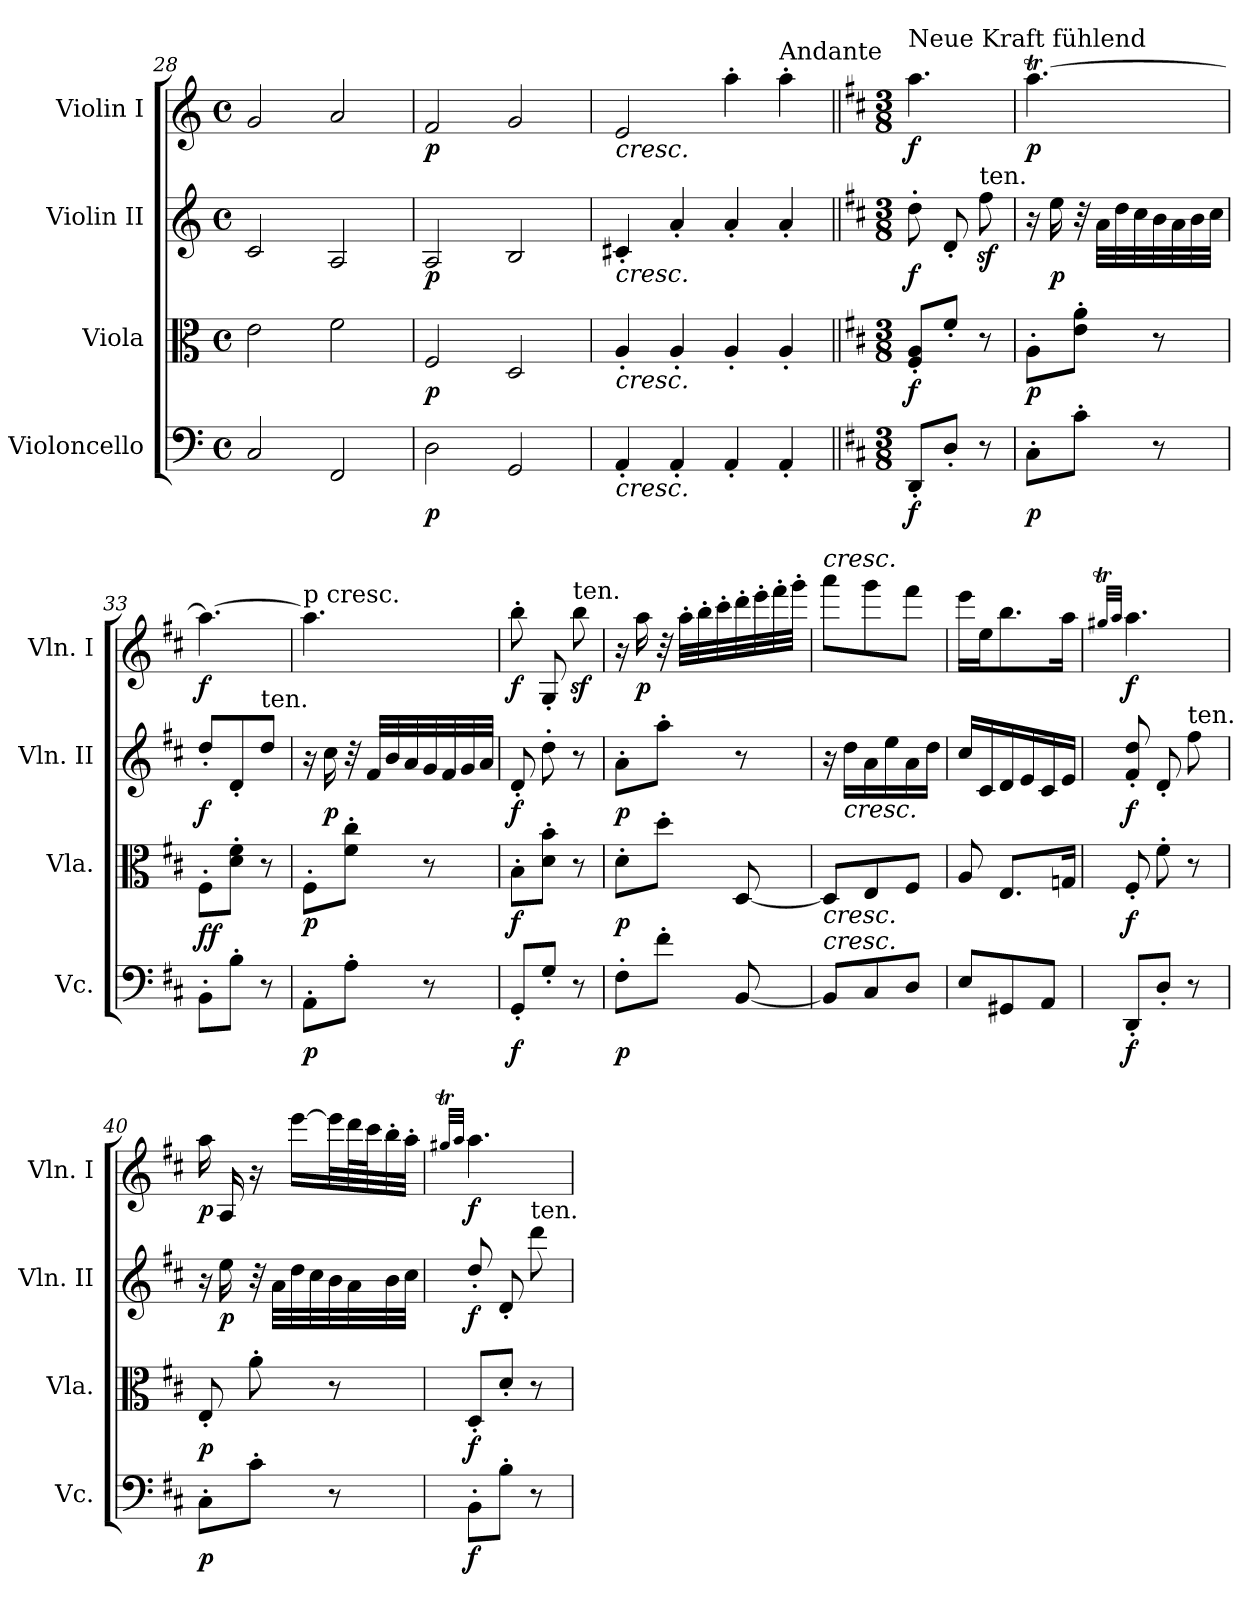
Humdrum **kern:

**kern	**dynam	**kern	**dynam	**kern	**dynam	**kern	**dynam
*part4	*part4	*part3	*part3	*part2	*part2	*part1	*part1
*staff4	*staff4	*staff3	*staff3	*staff2	*staff2	*staff1	*staff1
*I"Violoncello	*	*I"Viola	*	*I"Violin II	*	*I"Violin I	*
*I'Vc.	*	*I'Vla.	*	*I'Vln. II	*	*I'Vln. I	*
*clefF4	*	*clefC3	*	*clefG2	*	*clefG2	*
*k[]	*	*k[]	*	*k[]	*	*k[]	*
*M4/4	*	*M4/4	*	*M4/4	*	*M4/4	*
*met(c)	*	*met(c)	*	*met(c)	*	*met(c)	*
=28	=28	=28	=28	=28	=28	=28	=28
2C/	.	2e\	.	2c/	.	2g/	.
2FF/	.	2f\	.	2A/	.	2a/	.
=29	=29	=29	=29	=29	=29	=29	=29
!	!LO:DY:b	!	!LO:DY:b	!	!LO:DY:b	!	!LO:DY:b
2D\	p	2F/	p	2A/	p	2f/	p
2GG/	.	2D/	.	2B/	.	2g/	.
=30	=30	=30	=30	=30	=30	=30	=30
!	!	!	!	!	!	!LO:TX:b:i:t=cresc.	!
!	!	!	!	!LO:TX:b:i:t=cresc.	!	!	!
!	!	!LO:TX:b:i:t=cresc.	!	!	!	!	!
!LO:TX:b:i:t=cresc.	!	!	!	!	!	!	!
4AA'/	.	4A'/	.	4c#X'/	.	2e/	.
4AA'/	.	4A'/	.	4a'/	.	.	.
4AA'/	.	4A'/	.	4a'/	.	4aa'\	.
!	!	!	!	!	!	!LO:TX:a:t=Andante	!
4AA'/	.	4A'/	.	4a'/	.	4aa'\	.
=31||	=31||	=31||	=31||	=31||	=31||	=31||	=31||
*k[f#c#]	*	*k[f#c#]	*	*k[f#c#]	*	*k[f#c#]	*
*M3/8	*	*M3/8	*	*M3/8	*	*M3/8	*
!	!	!	!	!	!	!LO:TX:a:t=Neue Kraft fühlend	!
!	!LO:DY:b	!	!LO:DY:b	!	!LO:DY:b	!	!LO:DY:b
8DD'/L	f	8F#/' 8A/'L	f	8dd'\	f	4.aa\	f
8D'/J	.	8f#'/J	.	8d'/	.	.	.
!	!	!	!	!LO:TX:a:t=ten.	!	!	!
8r	.	8r	.	8ff#z<\	.	.	.
=32	=32	=32	=32	=32	=32	=32	=32
!	!LO:DY:b	!	!LO:DY:b	!	!	!	!LO:DY:b
8C#'\L	p	8A'\L	p	16r	.	[4.aaT\	p
!	!	!	!	!	!LO:DY:b	!	!
.	.	.	.	16ee\	p	.	.
8c#'\J	.	8e\' 8a\'J	.	32r	.	.	.
.	.	.	.	32a\LLL	.	.	.
.	.	.	.	32dd\	.	.	.
.	.	.	.	32cc#\	.	.	.
8r	.	8r	.	32b\	.	.	.
.	.	.	.	32a\	.	.	.
.	.	.	.	32b\	.	.	.
.	.	.	.	32cc#\JJJ	.	.	.
=33	=33	=33	=33	=33	=33	=33	=33
!	!LO:DY:b	!	!	!	!	!	!
!	!LO:DY:n=1:a	!	!	!	!LO:DY:b	!	!LO:DY:b
8BB'\L	f f	8F#'\L	.	8dd'/L	f	4.aa\_	f
8B'\J	.	8d\' 8f#\'J	.	8d'/	.	.	.
!	!	!	!	!LO:TX:a:t=ten.	!	!	!
8r	.	8r	.	8dd/J	.	.	.
=34	=34	=34	=34	=34	=34	=34	=34
!	!	!	!	!	!	!LO:TX:a:t=p cresc.	!
!	!LO:DY:b	!	!LO:DY:b	!	!	!	!
8AA'\L	p	8F#'\L	p	16r	.	4.aa\]	.
!	!	!	!	!	!LO:DY:b	!	!
.	.	.	.	16cc#\	p	.	.
8A'\J	.	8f#\' 8cc#\'J	.	32r	.	.	.
.	.	.	.	32f#/LLL	.	.	.
.	.	.	.	32b/	.	.	.
.	.	.	.	32a/	.	.	.
8r	.	8r	.	32g/	.	.	.
.	.	.	.	32f#/	.	.	.
.	.	.	.	32g/	.	.	.
.	.	.	.	32a/JJJ	.	.	.
=35	=35	=35	=35	=35	=35	=35	=35
!	!LO:DY:b	!	!LO:DY:b	!	!LO:DY:b	!	!LO:DY:b
8GG'/L	f	8B'\L	f	8d'/	f	8bb'\	f
8G'/J	.	8d\' 8b\'J	.	8dd'\	.	8G'/	.
!	!	!	!	!	!	!LO:TX:a:t=ten.	!
8r	.	8r	.	8r	.	8bbz<\	.
=36	=36	=36	=36	=36	=36	=36	=36
!	!LO:DY:b	!	!LO:DY:b	!	!LO:DY:b	!	!
8F#'\L	p	8d'\L	p	8a'\L	p	16r	.
!	!	!	!	!	!	!	!LO:DY:b
.	.	.	.	.	.	16aa\	p
8f#'\J	.	8dd'\J	.	8aa'\J	.	32r	.
.	.	.	.	.	.	32aa'\LLL	.
.	.	.	.	.	.	32bb'\	.
.	.	.	.	.	.	32ccc#'\	.
[8BB/	.	[8D/	.	8r	.	32ddd'\	.
.	.	.	.	.	.	32eee'\	.
.	.	.	.	.	.	32fff#'\	.
.	.	.	.	.	.	32ggg'\JJJ	.
=37	=37	=37	=37	=37	=37	=37	=37
!	!	!	!	!	!	!LO:TX:a:i:t=cresc.	!
!	!	!LO:TX:b:i:t=cresc.	!	!	!	!	!
!LO:TX:a:i:t=cresc.	!	!	!	!	!	!	!
8BB/L]	.	8D/L]	.	16r	.	8aaa\L	.
!	!	!	!	!LO:TX:b:i:t=cresc.	!	!	!
.	.	.	.	16dd\LL	.	.	.
8C#/	.	8E/	.	16a\	.	8ggg\	.
.	.	.	.	16ee\	.	.	.
8D/J	.	8F#/J	.	16a\	.	8fff#\J	.
.	.	.	.	16dd\JJ	.	.	.
=38	=38	=38	=38	=38	=38	=38	=38
8E/L	.	8A/	.	16cc#/LL	.	16eee\LL	.
.	.	.	.	16c#/	.	16ee\J	.
8GG#X/	.	8.E/L	.	16d/	.	8.bb\	.
.	.	.	.	16e/	.	.	.
8AA/J	.	.	.	16c#/	.	.	.
.	.	16Gn/Jk	.	16e/JJ	.	16aa\Jk	.
=39	=39	=39	=39	=39	=39	=39	=39
.	.	.	.	.	.	32qgg#Xt/LLL	.
.	.	.	.	.	.	32qaa/JJJ	.
!	!LO:DY:b	!	!LO:DY:b	!	!LO:DY:b	!	!LO:DY:b
8DD'/L	f	8F#'/	f	8f#/' 8dd/'	f	4.aa\	f
8D'/J	.	8f#'\	.	8d'/	.	.	.
!	!	!	!	!LO:TX:a:t=ten.	!	!	!
8r	.	8r	.	8ff#\	.	.	.
=40	=40	=40	=40	=40	=40	=40	=40
!	!LO:DY:b	!	!LO:DY:b	!	!	!	!LO:DY:b
8C#'\L	p	8E'/	p	16r	.	16aa\	p
!	!	!	!	!	!LO:DY:b	!	!
.	.	.	.	16ee\	p	16A/	.
8c#'\J	.	8a'\	.	32r	.	16r	.
.	.	.	.	32a\LLL	.	.	.
.	.	.	.	32dd\	.	[16eee\LL	.
.	.	.	.	32cc#\	.	.	.
8r	.	8r	.	32b\	.	32eee\L]	.
.	.	.	.	32a\	.	64ddd\L	.
.	.	.	.	.	.	64ccc#\J	.
.	.	.	.	32b\	.	32bb'\	.
.	.	.	.	32cc#\JJJ	.	32aa'\JJJ	.
=41	=41	=41	=41	=41	=41	=41	=41
.	.	.	.	.	.	32qgg#Xt/LLL	.
.	.	.	.	.	.	32qaa/JJJ	.
!	!LO:DY:b	!	!LO:DY:b	!	!LO:DY:b	!	!LO:DY:b
8BB'\L	f	8D'/L	f	8dd'/	f	4.aa\	f
8B'\J	.	8d'/J	.	8d'/	.	.	.
!	!	!	!	!LO:TX:a:t=ten.	!	!	!
8r	.	8r	.	8ddd\	.	.	.
=	=	=	=	=	=	=	=
*-	*-	*-	*-	*-	*-	*-	*-
